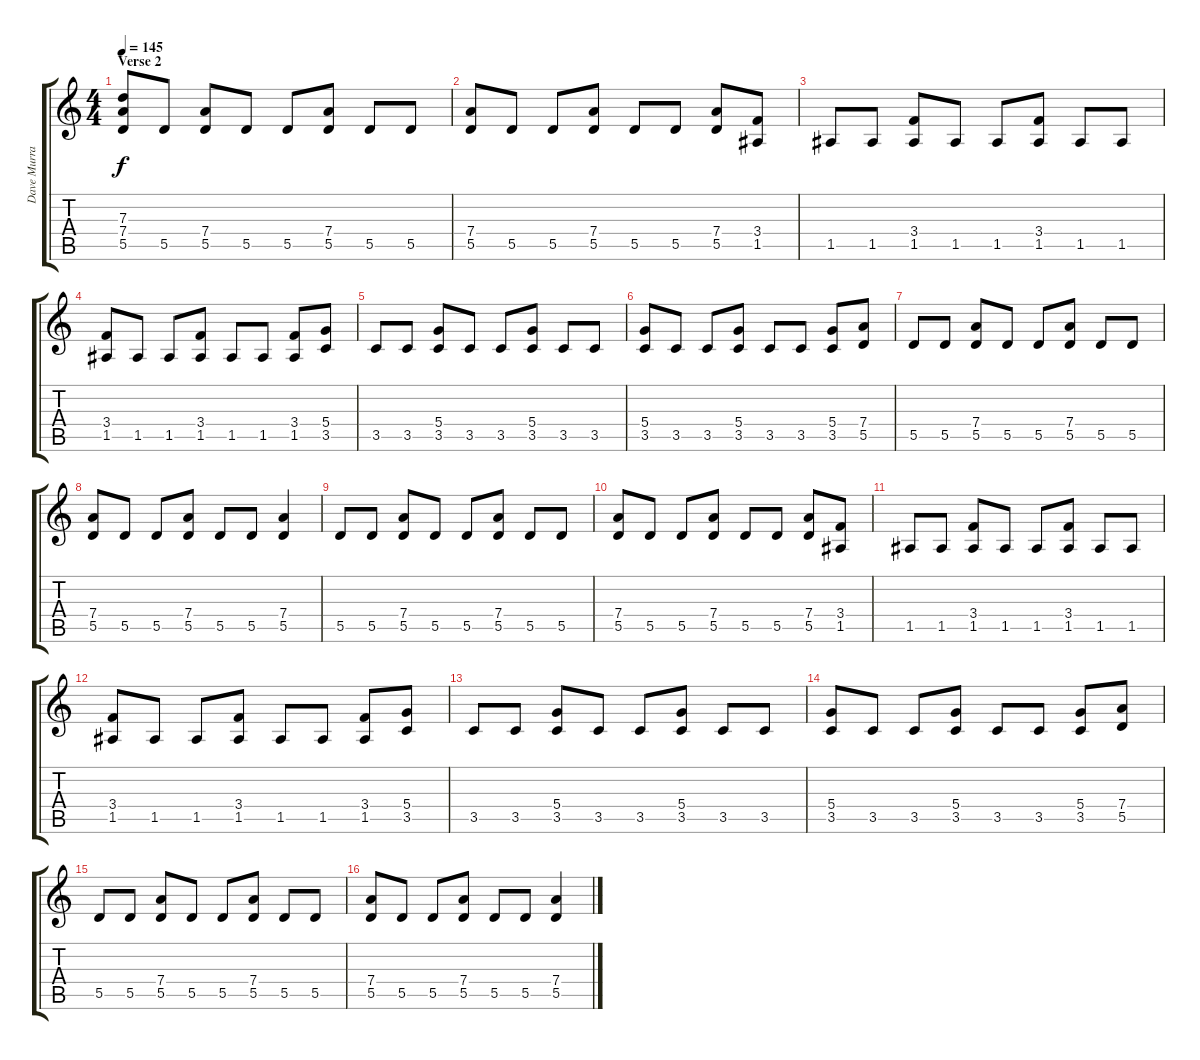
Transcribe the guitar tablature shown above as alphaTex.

\track ("Dave Murray" "Dave Murra") {instrument distortionguitar}
\staff {score tabs}
\tuning (E4 B3 G3 D3 A2 E2) {hide}
\ts (4 4)
\section ("" "Verse 2")
\tempo 145
\clef g2
\ks c
(7.3 7.4 5.5).8{dy f instrument distortionguitar} 5.5.8 (7.4 5.5).8 5.5.8 5.5.8 (7.4 5.5).8 5.5.8 5.5.8 |
(7.4 5.5).8 5.5.8 5.5.8 (7.4 5.5).8 5.5.8 5.5.8 (7.4 5.5).8 (3.4 1.5).8 |
1.5.8 1.5.8 (3.4 1.5).8 1.5.8 1.5.8 (3.4 1.5).8 1.5.8 1.5.8 |
(3.4 1.5).8 1.5.8 1.5.8 (3.4 1.5).8 1.5.8 1.5.8 (3.4 1.5).8 (5.4 3.5).8 |
3.5.8 3.5.8 (5.4 3.5).8 3.5.8 3.5.8 (5.4 3.5).8 3.5.8 3.5.8 |
(5.4 3.5).8 3.5.8 3.5.8 (5.4 3.5).8 3.5.8 3.5.8 (5.4 3.5).8 (7.4 5.5).8 |
5.5.8 5.5.8 (7.4 5.5).8 5.5.8 5.5.8 (7.4 5.5).8 5.5.8 5.5.8 |
(7.4 5.5).8 5.5.8 5.5.8 (7.4 5.5).8 5.5.8 5.5.8 (7.4 5.5).4 |
5.5.8 5.5.8 (7.4 5.5).8 5.5.8 5.5.8 (7.4 5.5).8 5.5.8 5.5.8 |
(7.4 5.5).8 5.5.8 5.5.8 (7.4 5.5).8 5.5.8 5.5.8 (7.4 5.5).8 (3.4 1.5).8 |
1.5.8 1.5.8 (3.4 1.5).8 1.5.8 1.5.8 (3.4 1.5).8 1.5.8 1.5.8 |
(3.4 1.5).8 1.5.8 1.5.8 (3.4 1.5).8 1.5.8 1.5.8 (3.4 1.5).8 (5.4 3.5).8 |
3.5.8 3.5.8 (5.4 3.5).8 3.5.8 3.5.8 (5.4 3.5).8 3.5.8 3.5.8 |
(5.4 3.5).8 3.5.8 3.5.8 (5.4 3.5).8 3.5.8 3.5.8 (5.4 3.5).8 (7.4 5.5).8 |
5.5.8 5.5.8 (7.4 5.5).8 5.5.8 5.5.8 (7.4 5.5).8 5.5.8 5.5.8 |
(7.4 5.5).8 5.5.8 5.5.8 (7.4 5.5).8 5.5.8 5.5.8 (7.4 5.5).4
